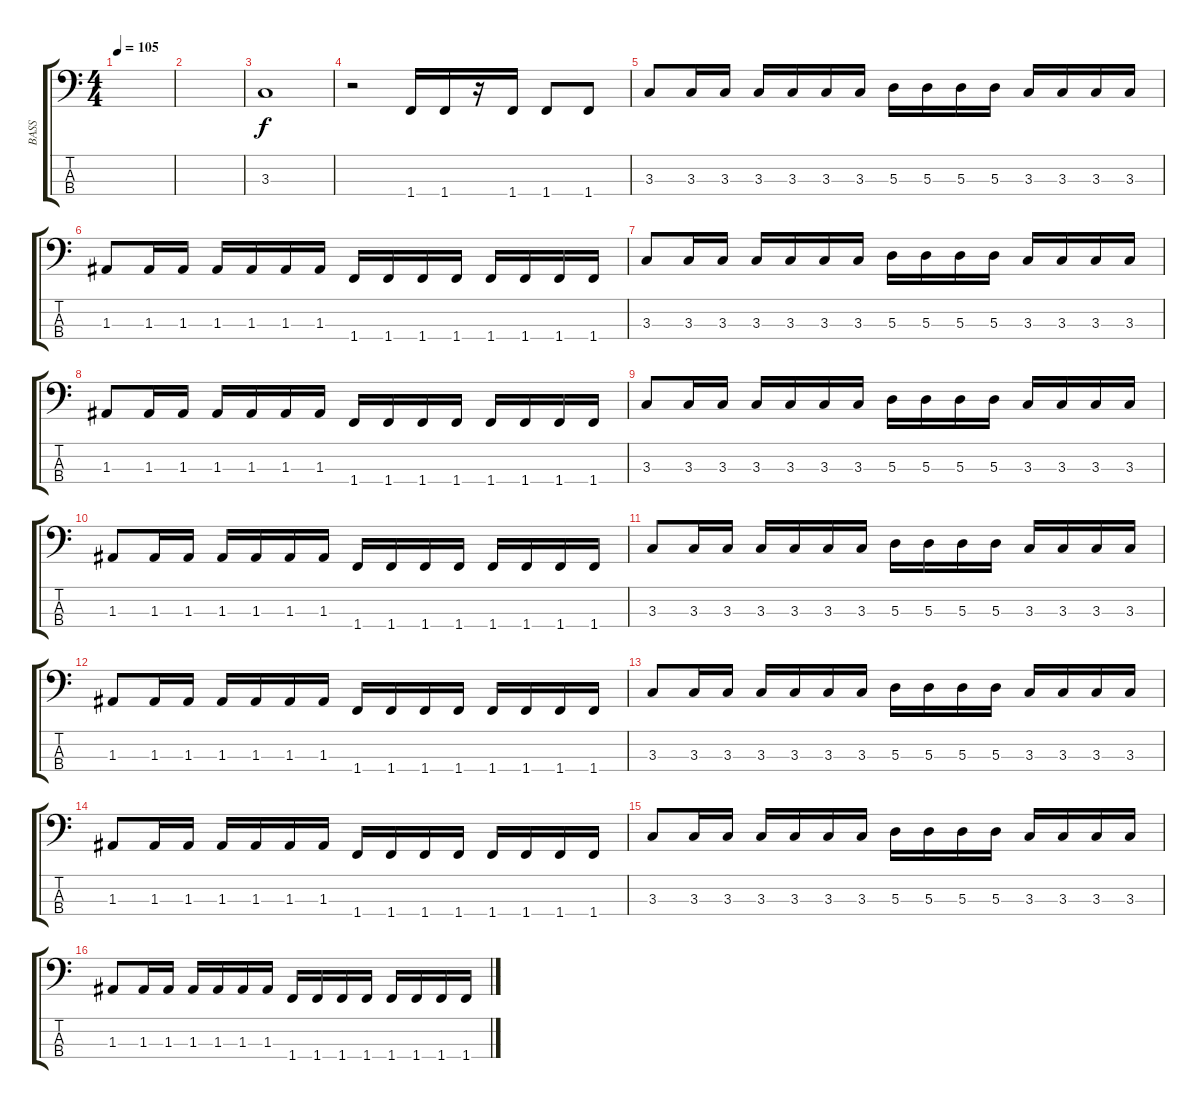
\track ("BASS" "BASS") {instrument electricbassfinger}
\staff {score tabs}
\tuning (G2 D2 A1 E1) {hide}
\ts (4 4)
\tempo 105
\clef f4
\ks c
|
|
3.3.1 |
r.2 1.4.16 1.4.16 r.16 1.4.16 1.4.8 1.4.8 |
3.3.8 3.3.16 3.3.16 3.3.16 3.3.16 3.3.16 3.3.16 5.3.16 5.3.16 5.3.16 5.3.16 3.3.16 3.3.16 3.3.16 3.3.16 |
1.3.8 1.3.16 1.3.16 1.3.16 1.3.16 1.3.16 1.3.16 1.4.16 1.4.16 1.4.16 1.4.16 1.4.16 1.4.16 1.4.16 1.4.16 |
3.3.8 3.3.16 3.3.16 3.3.16 3.3.16 3.3.16 3.3.16 5.3.16 5.3.16 5.3.16 5.3.16 3.3.16 3.3.16 3.3.16 3.3.16 |
1.3.8 1.3.16 1.3.16 1.3.16 1.3.16 1.3.16 1.3.16 1.4.16 1.4.16 1.4.16 1.4.16 1.4.16 1.4.16 1.4.16 1.4.16 |
3.3.8 3.3.16 3.3.16 3.3.16 3.3.16 3.3.16 3.3.16 5.3.16 5.3.16 5.3.16 5.3.16 3.3.16 3.3.16 3.3.16 3.3.16 |
1.3.8 1.3.16 1.3.16 1.3.16 1.3.16 1.3.16 1.3.16 1.4.16 1.4.16 1.4.16 1.4.16 1.4.16 1.4.16 1.4.16 1.4.16 |
3.3.8 3.3.16 3.3.16 3.3.16 3.3.16 3.3.16 3.3.16 5.3.16 5.3.16 5.3.16 5.3.16 3.3.16 3.3.16 3.3.16 3.3.16 |
1.3.8 1.3.16 1.3.16 1.3.16 1.3.16 1.3.16 1.3.16 1.4.16 1.4.16 1.4.16 1.4.16 1.4.16 1.4.16 1.4.16 1.4.16 |
3.3.8 3.3.16 3.3.16 3.3.16 3.3.16 3.3.16 3.3.16 5.3.16 5.3.16 5.3.16 5.3.16 3.3.16 3.3.16 3.3.16 3.3.16 |
1.3.8 1.3.16 1.3.16 1.3.16 1.3.16 1.3.16 1.3.16 1.4.16 1.4.16 1.4.16 1.4.16 1.4.16 1.4.16 1.4.16 1.4.16 |
3.3.8 3.3.16 3.3.16 3.3.16 3.3.16 3.3.16 3.3.16 5.3.16 5.3.16 5.3.16 5.3.16 3.3.16 3.3.16 3.3.16 3.3.16 |
1.3.8 1.3.16 1.3.16 1.3.16 1.3.16 1.3.16 1.3.16 1.4.16 1.4.16 1.4.16 1.4.16 1.4.16 1.4.16 1.4.16 1.4.16
